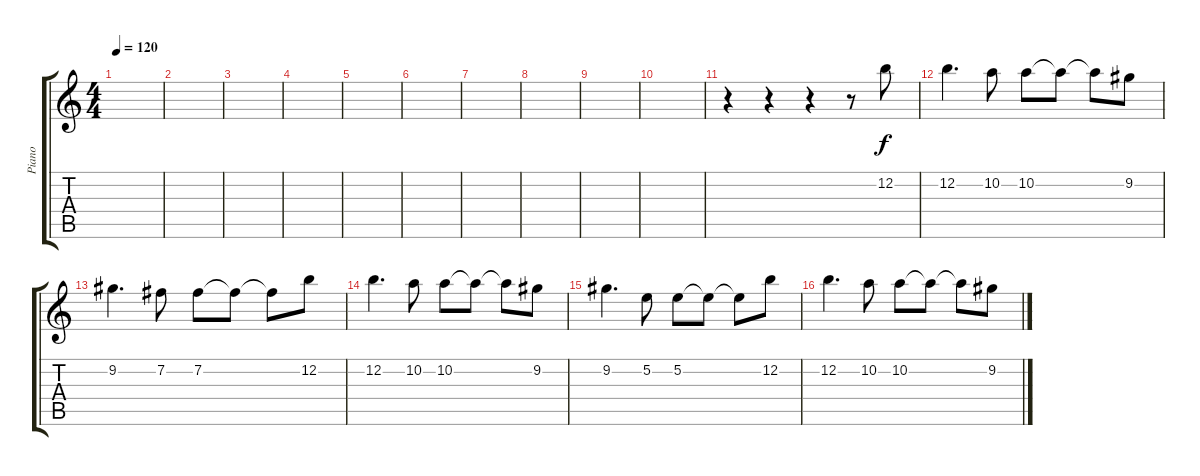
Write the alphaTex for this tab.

\track ("Piano" "Piano") {instrument acousticguitarsteel}
\staff {score tabs}
\tuning (E4 B3 G3 D3 A2 E2) {hide}
\ts (4 4)
\tempo 120
\clef g2
\ks c
|
|
|
|
|
|
|
|
|
|
r.4 r.4 r.4 r.8 12.2.8 |
12.2.4{d} 10.2.8 10.2.8 10.2{t}.8 10.2{t}.8 9.2.8 |
9.2.4{d} 7.2.8 7.2.8 7.2{t}.8 7.2{t}.8 12.2.8 |
12.2.4{d} 10.2.8 10.2.8 10.2{t}.8 10.2{t}.8 9.2.8 |
9.2.4{d} 5.2.8 5.2.8 5.2{t}.8 5.2{t}.8 12.2.8 |
12.2.4{d} 10.2.8 10.2.8 10.2{t}.8 10.2{t}.8 9.2.8
